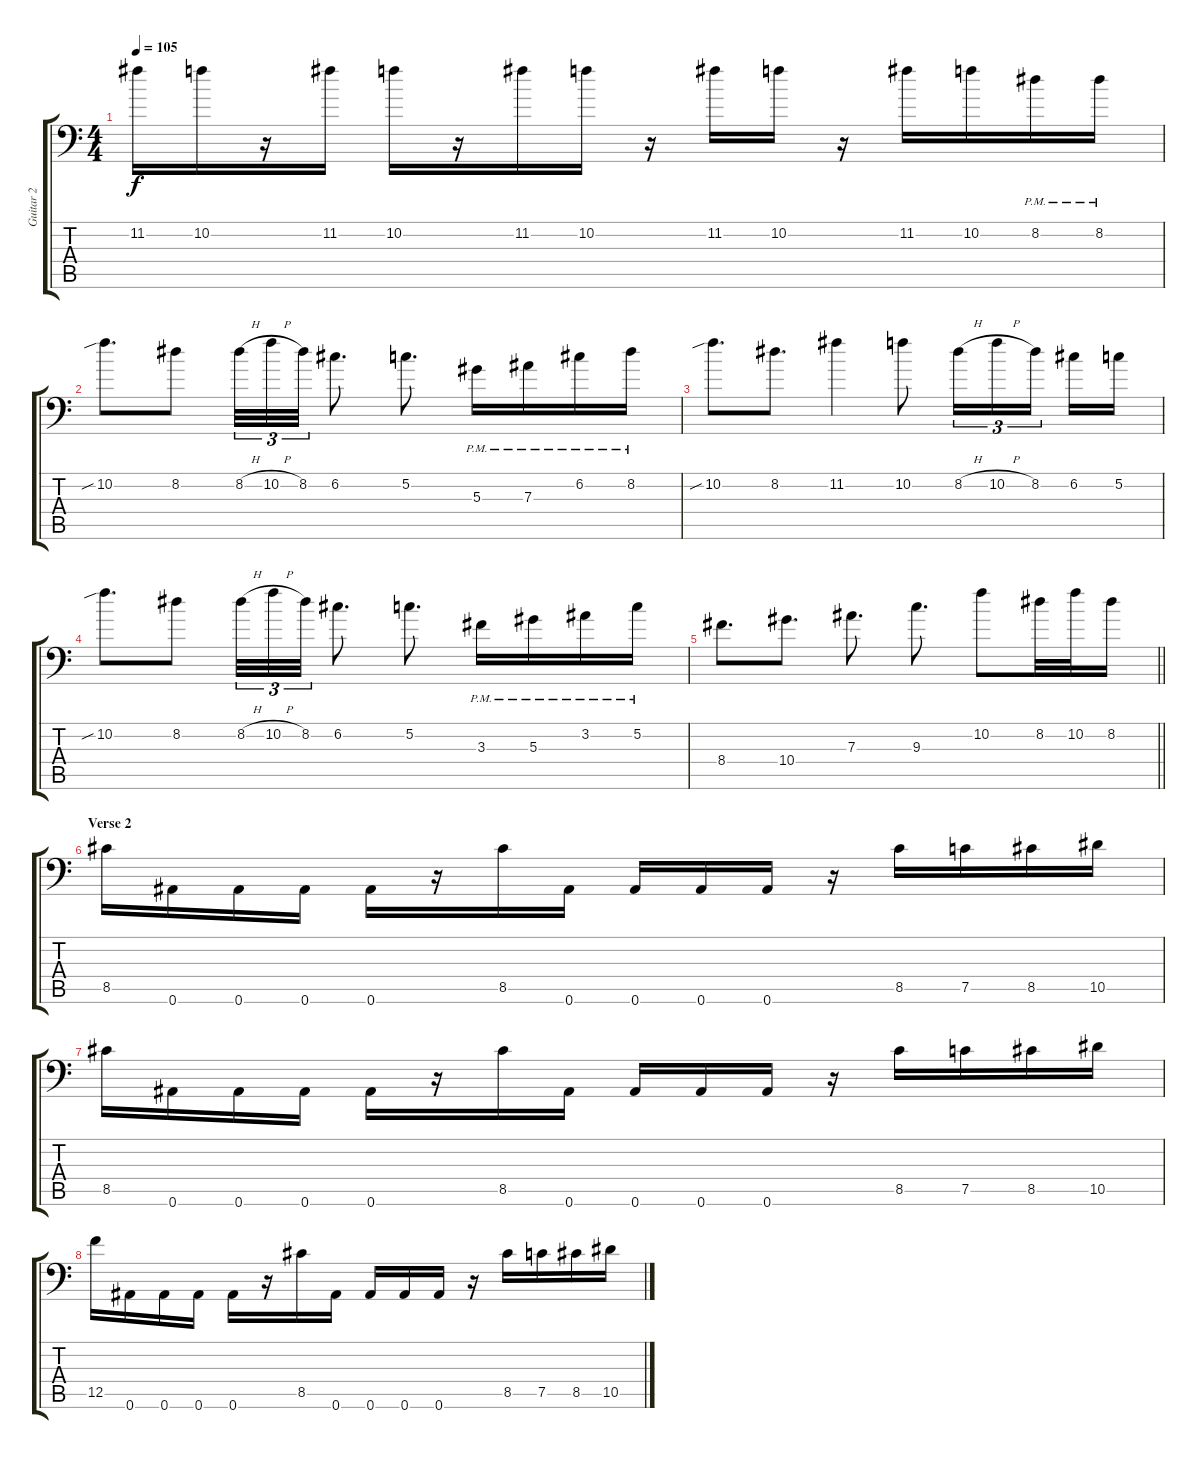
\track ("Guitar 2" "Guitar 2") {instrument distortionguitar}
\staff {score tabs}
\tuning (C4 G3 Eb3 Bb2 F2 Bb1) {hide}
\ts (4 4)
\tempo 105
\clef f4
\ks c
11.2.16{dy f} 10.2.16 r.16 11.2.16 10.2.16 r.16 11.2.16 10.2.16 r.16 11.2.16 10.2.16 r.16 11.2.16 10.2.16 8.2{pm}.16 8.2{pm}.16 |
10.2{sib}.8{d} 8.2.8 8.2{h}.32{tu (3 2)} 10.2{h}.32{tu (3 2)} 8.2.32{tu (3 2)} 6.2.8{d} 5.2.8{d} 5.3{pm}.16 7.3{pm}.16 6.2{pm}.16 8.2{pm}.16 |
10.2{sib}.8{d} 8.2.8{d} 11.2.4 10.2.8 8.2{h}.16{tu (3 2)} 10.2{h}.16{tu (3 2)} 8.2.16{tu (3 2) beam splitsecondary} 6.2.16 5.2.16 |
10.2{sib}.8{d} 8.2.8 8.2{h}.32{tu (3 2)} 10.2{h}.32{tu (3 2)} 8.2.32{tu (3 2)} 6.2.8{d} 5.2.8{d} 3.3{pm}.16 5.3{pm}.16 3.2{pm}.16 5.2{pm}.16 |
\barLineRight lightlight
8.4.8{d} 10.4.8{d} 7.3.8{d} 9.3.8{d} 10.2.8 8.2.32 10.2.32 8.2.16 |
\section ("" "Verse 2")
8.5.16 0.6.16 0.6.16 0.6.16 0.6.16 r.16 8.5.16 0.6.16 0.6.16 0.6.16 0.6.16 r.16 8.5.16 7.5.16 8.5.16 10.5.16 |
8.5.16 0.6.16 0.6.16 0.6.16 0.6.16 r.16 8.5.16 0.6.16 0.6.16 0.6.16 0.6.16 r.16 8.5.16 7.5.16 8.5.16 10.5.16 |
12.5.16 0.6.16 0.6.16 0.6.16 0.6.16 r.16 8.5.16 0.6.16 0.6.16 0.6.16 0.6.16 r.16 8.5.16 7.5.16 8.5.16 10.5.16
